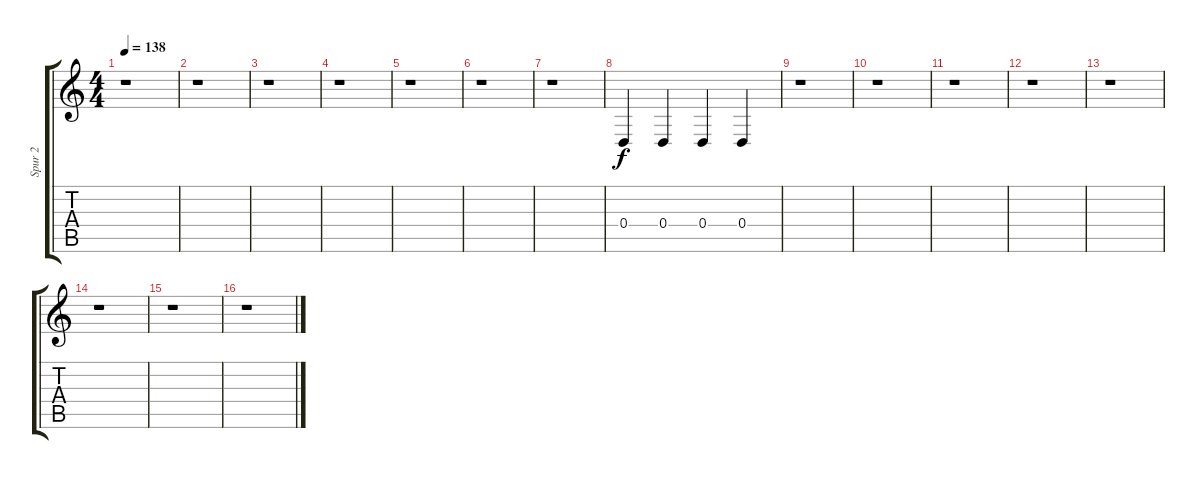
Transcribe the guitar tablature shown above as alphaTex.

\track ("Spur 2" "Spur 2") {instrument gunshot}
\staff {score tabs}
\tuning (E4 B3 G3 D3 A2 E2) {hide}
\ts (4 4)
\tempo 138
\clef g2
\ks c
r.1{dy f instrument gunshot} |
r.1 |
r.1 |
r.1 |
r.1 |
r.1 |
r.1 |
0.4.4 0.4.4 0.4.4 0.4.4 |
r.1 |
r.1 |
r.1 |
r.1 |
r.1 |
r.1 |
r.1 |
r.1
